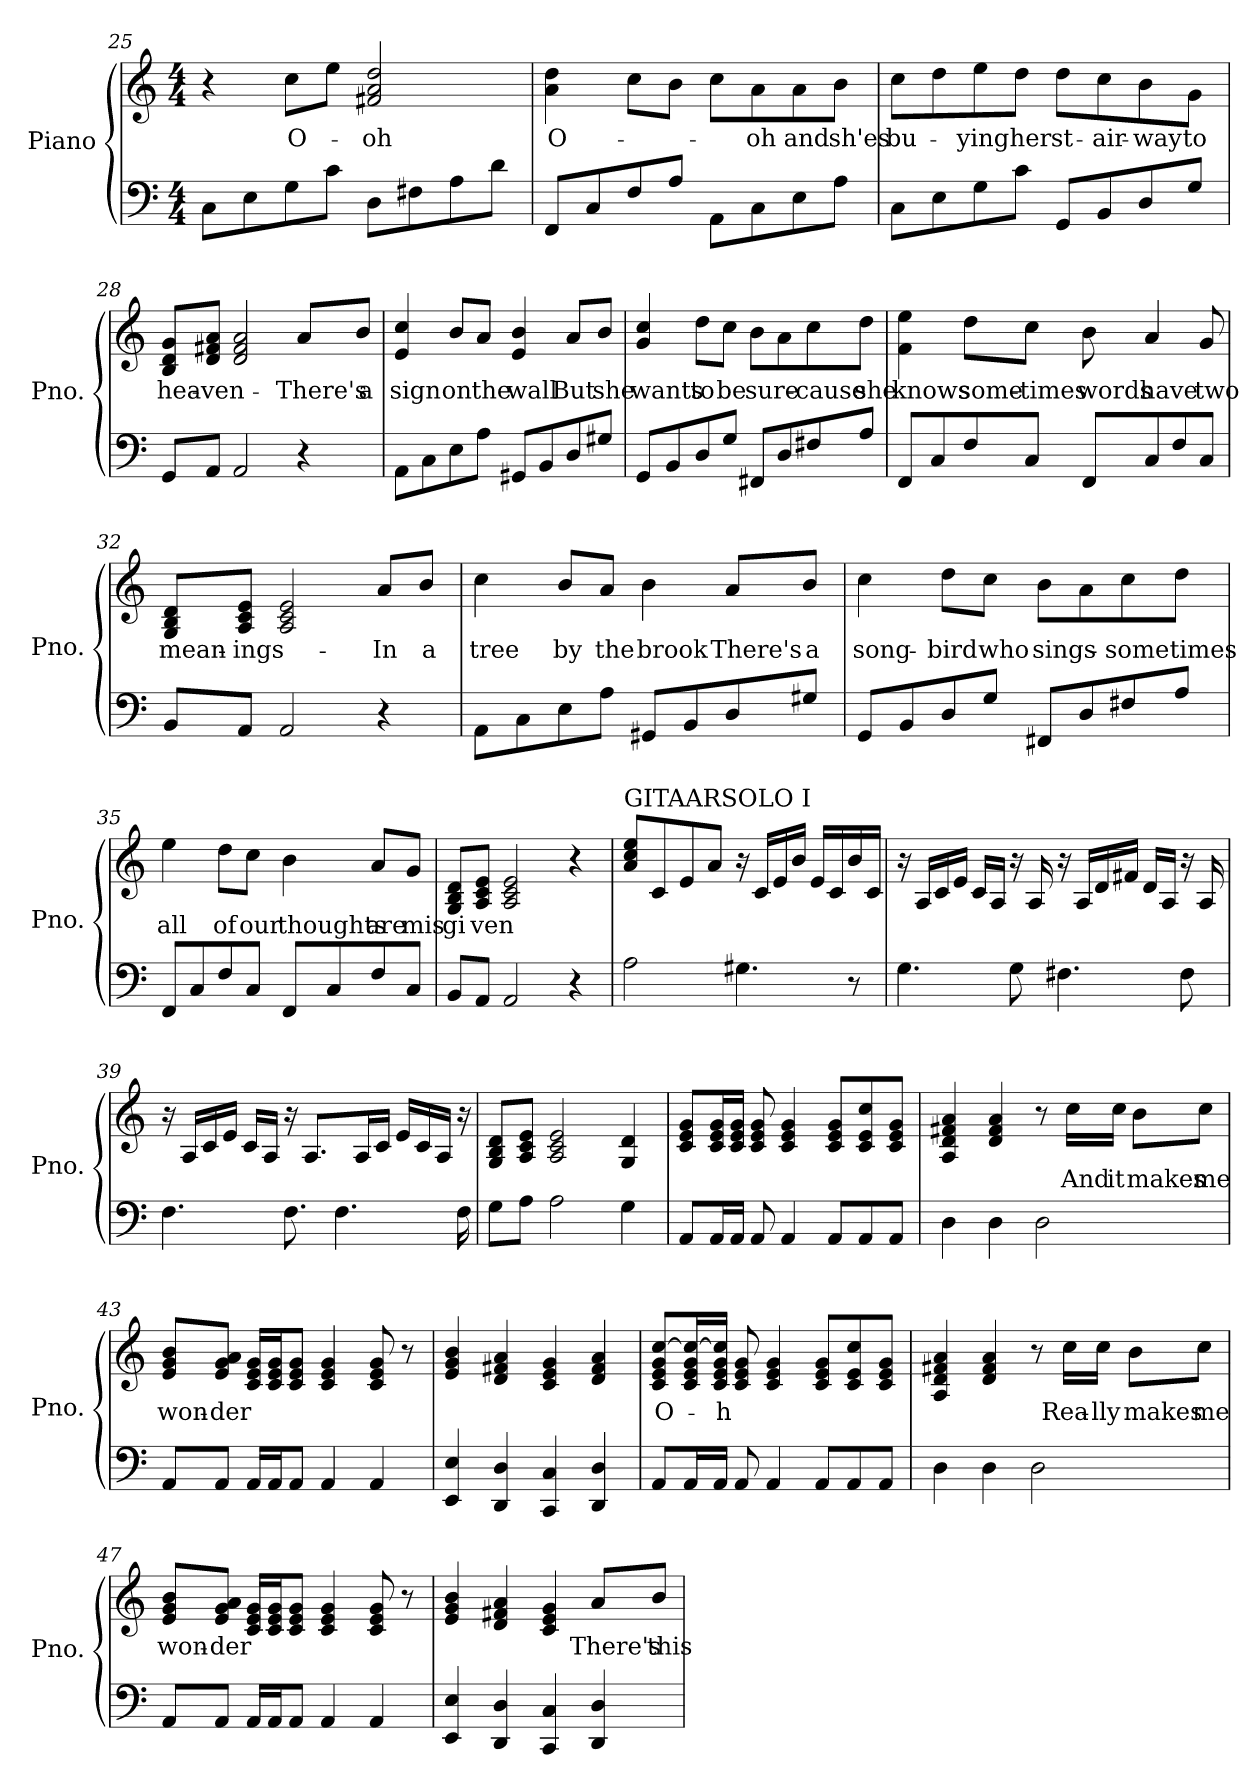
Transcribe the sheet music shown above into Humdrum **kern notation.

**kern	**kern	**text
*part1	*part1	*part1
*staff2	*staff1	*staff1
*I"Piano	*	*
*I'Pno.	*	*
*clefF4	*clefG2	*
*k[]	*k[]	*
*M4/4	*M4/4	*
=25	=25	=25
8C\L	4r	.
8E\	.	.
8G\	8cc\L	O-
8c\J	8ee\J	.
8D\L	2f#X/ 2a/ 2dd/	-oh
8F#X\	.	.
8A\	.	.
8d\J	.	.
=26	=26	=26
8FF/L	4a\ 4dd\	O-
8C/	.	.
8F/	8cc\L	.
8A/J	8b\J	.
8AA\L	8cc\L	.
8C\	8a\	oh
8E\	8a\	and
8A\J	8b\J	sh'es
=27	=27	=27
8C\L	8cc\L	bu-
8E\	8dd\	.
8G\	8ee\	-ying
8c\J	8dd\J	her
8GG/L	8dd\L	st-
8BB/	8cc\	-air-
8D/	8b\	-way
8G/J	8g\J	to
!!LO:LB:g=z
=28	=28	=28
8GG/L	8B/ 8d/ 8g/L	hea-
8AA/J	8d/ 8f#X/ 8a/J	-ven-
2AA/	2d/ 2f#/ 2a/	.
4r	8a/L	-There's
.	8b/J	a
=29	=29	=29
8AA\L	4e/ 4cc/	sign
8C\	.	.
8E\	8b/L	on
8A\J	8a/J	the
8GG#X/L	4e/ 4b/	wall
8BB/	.	.
8D/	8a/L	But
8G#X/J	8b/J	she
=30	=30	=30
8GG/L	4g/ 4cc/	wants
8BB/	.	.
8D/	8dd\L	to
8G/J	8cc\J	be
8FF#X/L	8b\L	sure-
8D/	8a\	.
8F#X/	8cc\	cause
8A/J	8dd\J	she
!!LO:LB:g=z
=31	=31	=31
8FF/L	4f\ 4ee\	knows
8C/	.	.
8F/	8dd\L	some-
8C/J	8cc\J	-times
8FF/L	8b\	words
8C/	4a/	have
8F/	.	.
8C/J	8g/	two
=32	=32	=32
8BB/L	8G/ 8B/ 8d/L	mean-
8AA/J	8A/ 8c/ 8e/J	-ings-
2AA/	2A/ 2c/ 2e/	.
4r	8a/L	-In
.	8b/J	a
=33	=33	=33
8AA\L	4cc\	tree
8C\	.	.
8E\	8b/L	by
8A\J	8a/J	the
8GG#X/L	4b\	brook
8BB/	.	.
8D/	8a/L	There's
8G#X/J	8b/J	a
!!LO:LB:g=z
=34	=34	=34
8GG/L	4cc\	song-
8BB/	.	.
8D/	8dd\L	-bird
8G/J	8cc\J	who
8FF#X/L	8b\L	sings-
8D/	8a\	.
8F#X/	8cc\	-some
8A/J	8dd\J	times
=35	=35	=35
8FF/L	4ee\	all
8C/	.	.
8F/	8dd\L	of
8C/J	8cc\J	our
8FF/L	4b\	thoughts
8C/	.	.
8F/	8a/L	are
8C/J	8g/J	mis
=36	=36	=36
8BB/L	8G/ 8B/ 8d/L	gi
8AA/J	8A/ 8c/ 8e/J	ven
2AA/	2A/ 2c/ 2e/	.
4r	4r	.
!!LO:PB:g=z
=37	=37	=37
!	!LO:TX:a:t=GITAARSOLO I	!
2A\	8a/ 8cc/ 8ee/L	.
.	8c/	.
.	8e/	.
.	8a/J	.
4.G#X\	16r	.
.	16c/LL	.
.	16e/	.
.	16b/JJ	.
.	16e/LL	.
.	16c/	.
8r	16b/	.
.	16c/JJ	.
=38	=38	=38
4.G\	16r	.
.	16A/LL	.
.	16c/	.
.	16e/JJ	.
.	16c/LL	.
.	16A/JJ	.
8G\	16r	.
.	16A/	.
4.F#X\	16r	.
.	16A/LL	.
.	16d/	.
.	16f#X/JJ	.
.	16d/LL	.
.	16A/JJ	.
8F#\	16r	.
.	16A/	.
=39	=39	=39
4.F\	16r	.
.	16A/LL	.
.	16c/	.
.	16e/JJ	.
.	16c/LL	.
.	16A/JJ	.
8.F\	16r	.
.	8.A/L	.
4.F\	.	.
.	16A/L	.
.	16c/JJ	.
.	16e/LL	.
.	16c/	.
.	16A/JJ	.
16F\	16r	.
!!LO:LB:g=z
=40	=40	=40
8G\L	8G/ 8B/ 8d/L	.
8A\J	8A/ 8c/ 8e/J	.
2A\	2A/ 2c/ 2e/	.
4G\	4G/ 4d/	.
=41	=41	=41
8AA/L	8c/ 8e/ 8g/L	.
16AA/L	16c/ 16e/ 16g/L	.
16AA/JJ	16c/ 16e/ 16g/JJ	.
8AA/	8c/ 8e/ 8g/	.
4AA/	4c/ 4e/ 4g/	.
8AA/L	8c/ 8e/ 8g/L	.
8AA/	8c/ 8e/ 8cc/	.
8AA/J	8c/ 8e/ 8g/J	.
=42	=42	=42
4D\	4A/ 4d/ 4f#X/ 4a/	.
4D\	4d/ 4f#/ 4a/	.
2D\	8r	.
.	16cc\LL	And
.	16cc\JJ	it
.	8b\L	makes
.	8cc\J	me
=43	=43	=43
8AA/L	8e/ 8g/ 8b/L	won-
8AA/J	8e/ 8g/ 8a/J	-der
16AA/LL	16c/ 16e/ 16g/LL	.
16AA/J	16c/ 16e/ 16g/J	.
8AA/J	8c/ 8e/ 8g/J	.
4AA/	4c/ 4e/ 4g/	.
4AA/	8c/ 8e/ 8g/	.
.	8r	.
!!LO:LB:g=z
=44	=44	=44
4EE/ 4E/	4e/ 4g/ 4b/	.
4DD/ 4D/	4d/ 4f#X/ 4a/	.
4CC/ 4C/	4c/ 4e/ 4g/	.
4DD/ 4D/	4d/ 4f#/ 4a/	.
=45	=45	=45
8AA/L	8c/ 8e/ 8g/ [8cc/L	O-
16AA/L	16c/ 16e/ 16g/ 16cc/_L	.
16AA/JJ	16c/ 16e/ 16g/ 16cc/]JJ	-h
8AA/	8c/ 8e/ 8g/	.
4AA/	4c/ 4e/ 4g/	.
8AA/L	8c/ 8e/ 8g/L	.
8AA/	8c/ 8e/ 8cc/	.
8AA/J	8c/ 8e/ 8g/J	.
=46	=46	=46
4D\	4A/ 4d/ 4f#X/ 4a/	.
4D\	4d/ 4f#/ 4a/	.
2D\	8r	.
.	16cc\LL	Rea-
.	16cc\JJ	-lly
.	8b\L	makes
.	8cc\J	me
=47	=47	=47
8AA/L	8e/ 8g/ 8b/L	won-
8AA/J	8e/ 8g/ 8a/J	-der
16AA/LL	16c/ 16e/ 16g/LL	.
16AA/J	16c/ 16e/ 16g/J	.
8AA/J	8c/ 8e/ 8g/J	.
4AA/	4c/ 4e/ 4g/	.
4AA/	8c/ 8e/ 8g/	.
.	8r	.
!!LO:LB:g=z
=48	=48	=48
4EE/ 4E/	4e/ 4g/ 4b/	.
4DD/ 4D/	4d/ 4f#X/ 4a/	.
4CC/ 4C/	4c/ 4e/ 4g/	.
4DD/ 4D/	8a/L	There's
.	8b/J	this
=	=	=
*-	*-	*-
